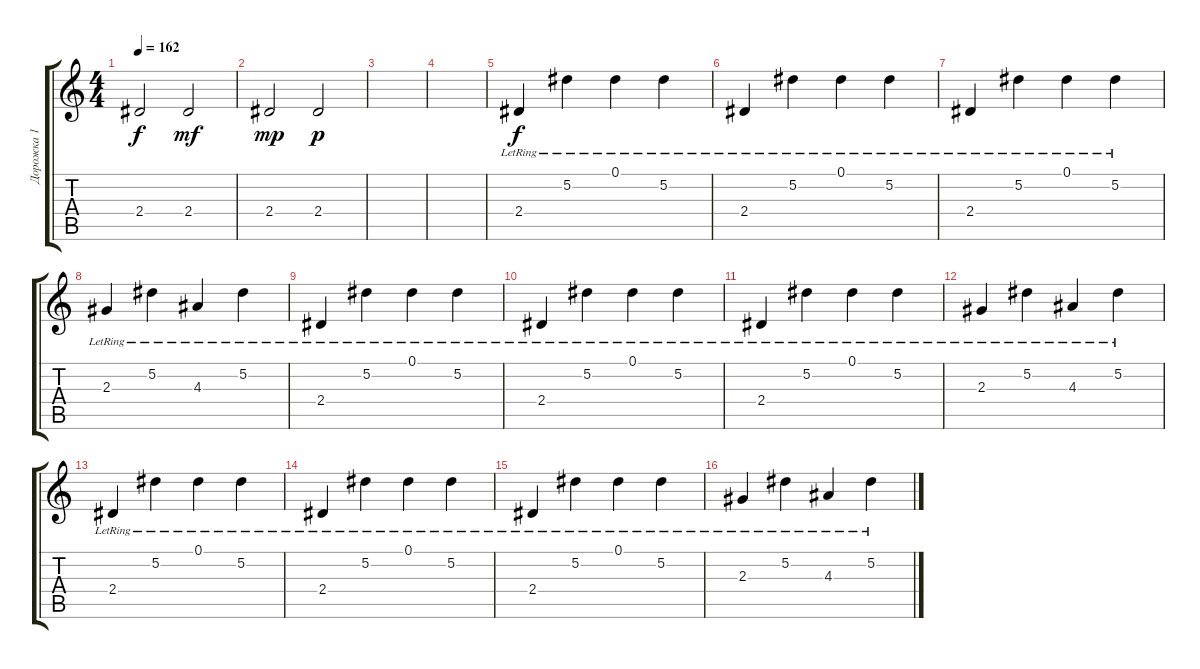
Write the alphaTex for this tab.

\track ("Дорожка 1" "Дорожка 1") {instrument electricguitarclean}
\staff {score tabs}
\tuning (Eb4 Bb3 Gb3 Db3 Ab2 Eb2) {hide}
\ts (4 4)
\tempo 162
\clef g2
\ks c
2.4.2{dy f} 2.4.2{dy mf} |
2.4.2{dy mp} 2.4.2{dy p} |
|
|
2.4{lr}.4{dy f} 5.2{lr}.4 0.1{lr}.4 5.2{lr}.4 |
2.4{lr}.4 5.2{lr}.4 0.1{lr}.4 5.2{lr}.4 |
2.4{lr}.4 5.2{lr}.4 0.1{lr}.4 5.2{lr}.4 |
2.3{lr}.4 5.2{lr}.4 4.3{lr}.4 5.2{lr}.4 |
2.4{lr}.4 5.2{lr}.4 0.1{lr}.4 5.2{lr}.4 |
2.4{lr}.4 5.2{lr}.4 0.1{lr}.4 5.2{lr}.4 |
2.4{lr}.4 5.2{lr}.4 0.1{lr}.4 5.2{lr}.4 |
2.3{lr}.4 5.2{lr}.4 4.3{lr}.4 5.2{lr}.4 |
2.4{lr}.4 5.2{lr}.4 0.1{lr}.4 5.2{lr}.4 |
2.4{lr}.4 5.2{lr}.4 0.1{lr}.4 5.2{lr}.4 |
2.4{lr}.4 5.2{lr}.4 0.1{lr}.4 5.2{lr}.4 |
2.3{lr}.4 5.2{lr}.4 4.3{lr}.4 5.2{lr}.4
